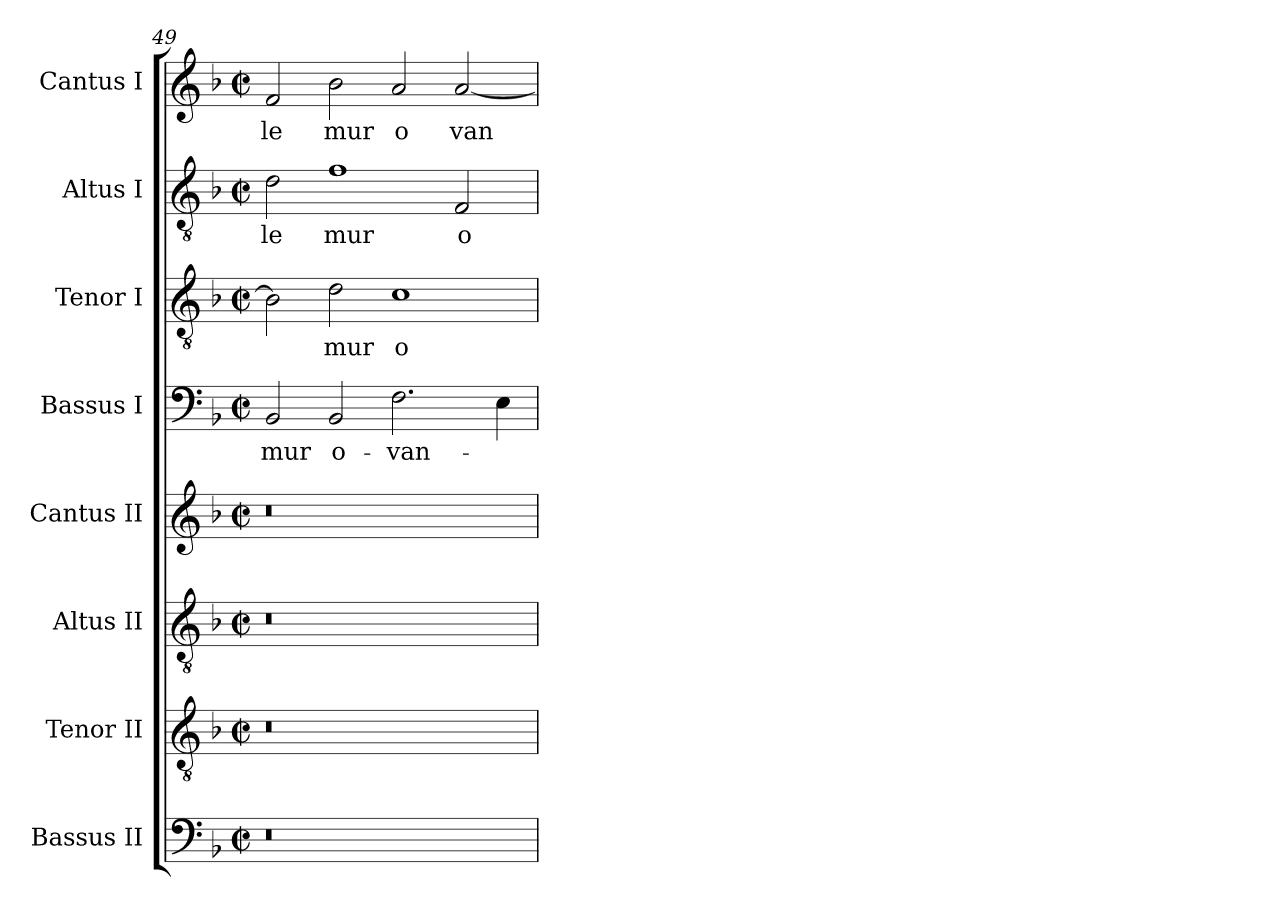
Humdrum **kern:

**kern	**kern	**kern	**kern	**kern	**text	**kern	**text	**kern	**text	**kern	**text
*part8	*part7	*part6	*part5	*part4	*part4	*part3	*part3	*part2	*part2	*part1	*part1
*staff8	*staff7	*staff6	*staff5	*staff4	*staff4	*staff3	*staff3	*staff2	*staff2	*staff1	*staff1
*I"Bassus II	*I"Tenor II	*I"Altus II	*I"Cantus II	*I"Bassus I	*	*I"Tenor I	*	*I"Altus I	*	*I"Cantus I	*
*clefF4	*clefGv2	*clefGv2	*clefG2	*clefF4	*	*clefGv2	*	*clefGv2	*	*clefG2	*
*k[b-]	*k[b-]	*k[b-]	*k[b-]	*k[b-]	*	*k[b-]	*	*k[b-]	*	*k[b-]	*
*F:	*F:	*F:	*F:	*F:	*	*F:	*	*F:	*	*F:	*
*M2/2	*M2/2	*M2/2	*M2/2	*M2/2	*	*M2/2	*	*M2/2	*	*M2/2	*
*met(c|)	*met(c|)	*met(c|)	*met(c|)	*met(c|)	*	*met(c|)	*	*met(c|)	*	*met(c|)	*
=49	=49	=49	=49	=49	=49	=49	=49	=49	=49	=49	=49
!	!	!	!	!	!LO:LY:b:cj	!	!	!	!LO:LY:b:cj	!	!LO:LY:b:cj
0r	0r	0r	0r	2BB-/	-mur	2B-\]	.	2d\	le	2f/	le
!	!	!	!	!	!LO:LY:b:cj	!	!LO:LY:b:cj	!	!LO:LY:b:cj	!	!LO:LY:b:cj
.	.	.	.	2BB-/	o-	2d\	-mur	1f	mur	2b-\	mur
!	!	!	!	!	!LO:LY:b	!	!LO:LY:b:cj	!	!	!	!LO:LY:b:cj
.	.	.	.	2.F\	-van-	1c	o-	.	.	2a/	o
!	!	!	!	!	!	!	!	!	!LO:LY:b:cj	!	!LO:LY:b
.	.	.	.	.	.	.	.	2F/	o	[<2a/	van
.	.	.	.	4E\	.	.	.	.	.	.	.
=	=	=	=	=	=	=	=	=	=	=	=
*-	*-	*-	*-	*-	*-	*-	*-	*-	*-	*-	*-
